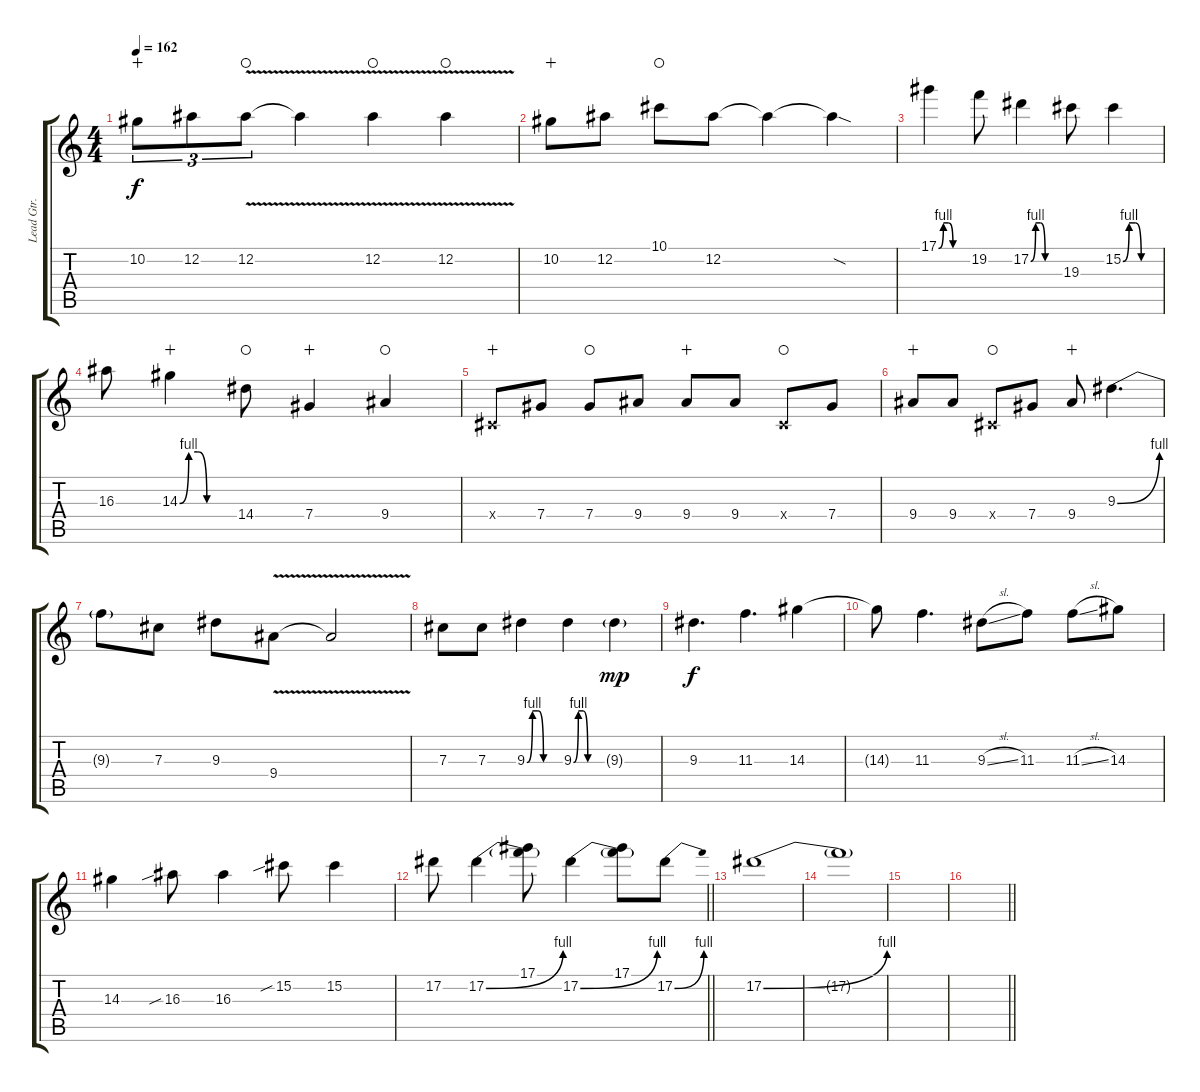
\track ("Lead Gtr. 2" "Lead Gtr. ") {instrument distortionguitar}
\staff {score tabs}
\tuning (Eb4 Bb3 Gb3 Db3 Ab2 Db2) {hide}
\ts (4 4)
\tempo 162
\clef g2
\ks c
10.2.8{tu (3 2) dy f wahc} 12.2.8{tu (3 2)} 12.2{v}.8{tu (3 2) waho} 12.2{t}.4 12.2{v}.4{waho} 12.2{v}.4{waho} |
10.2.8{wahc} 12.2.8 10.1.8{waho} 12.2.8 12.2{t}.4 12.2{sod t}.4 |
17.1{be (custom 0 0 10 4 20 4 30 0 60 0)}.4 19.2.8 17.2{be (custom 0 0 10 4 20 4 30 0 60 0)}.4 19.3.8 15.2{be (custom 0 0 10 4 20 4 30 0 60 0)}.4 |
16.3.8 14.3{be (custom 0 0 10 4 20 4 30 0 60 0)}.4{wahc} 14.4.8{waho} 7.4.4{wahc} 9.4.4{waho} |
0.4{x}.8{wahc} 7.4.8 7.4.8{waho} 9.4.8 9.4.8{wahc} 9.4.8 0.4{x}.8{waho} 7.4.8 |
9.4.8{wahc} 9.4.8 0.4{x}.8{waho} 7.4.8 9.4.8{wahc} 9.3{be (bend 0 0 60 4)}.4{d} |
9.3{t}.8 7.3.8 9.3.8 9.4{v}.8 9.4{t}.2 |
7.3.8 7.3.8 9.3{be (custom 0 0 10 4 20 4 30 0 60 0)}.4 9.3{be (custom 0 0 10 4 20 4 30 0 60 0)}.4 9.3{g}.4{dy mp} |
9.3.4{d dy f} 11.3.4{d} 14.3.4 |
14.3{t}.8 11.3.4{d} 9.3{sl}.8 11.3.8 11.3{sl}.8 14.3.8 |
14.3.4 16.3{sib}.8 16.3.4 15.2{sib}.8 15.2.4 |
\barLineRight lightlight
17.2.8 17.2{be (bend 0 0 60 4)}.4 (17.1 17.2{t}).8 17.2{be (bend 0 0 60 4)}.4 (17.1 17.2{t}).8 17.2{be (bend 0 0 60 4)}.8 |
\section ("" "")
17.2{be (bend 0 0 60 4)}.1{volume 0} |
17.2{t}.1 |
|
\barLineRight lightlight
